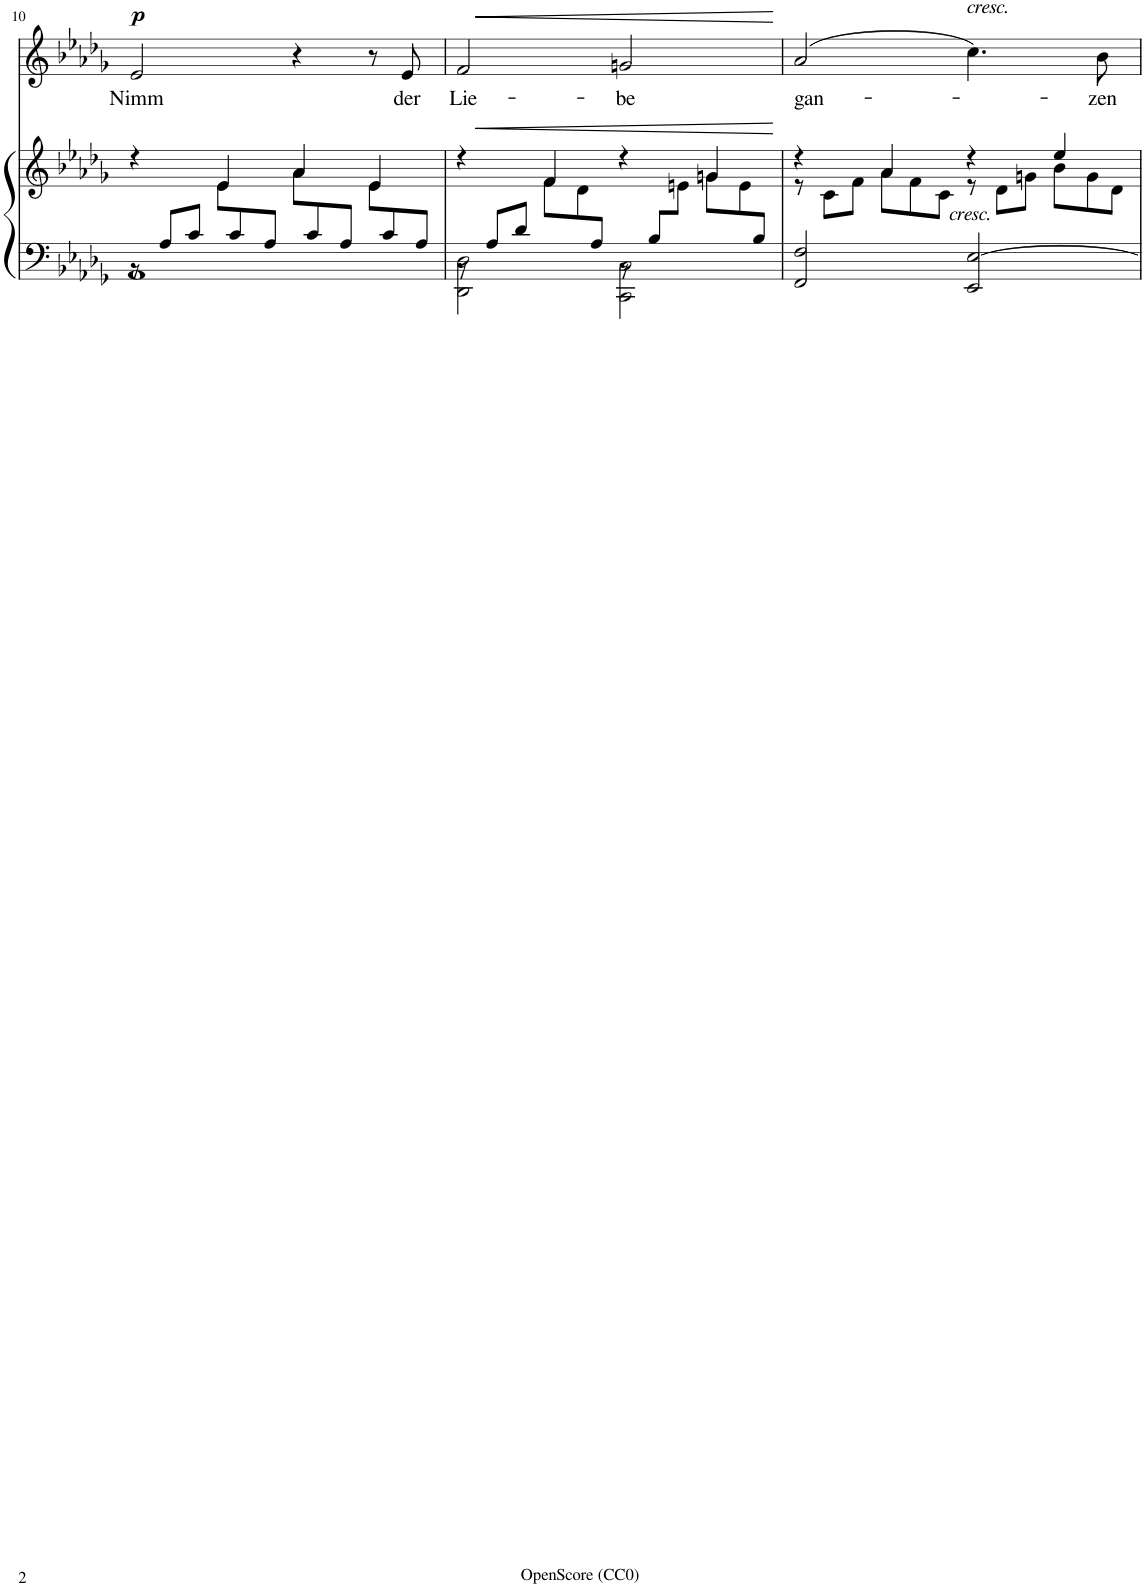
**kern	**kern	**dynam	**kern	**text	**dynam
*part2	*part2	*part2	*part1	*part1	*part1
*staff3	*staff2	*staff2/3	*staff1	*staff1	*staff1
*I"Piano	*	*	*I"Stimme Voice	*	*
*I'Pno	*	*	*	*	*
!!LO:PB:g=z
*clefF4	*clefG2	*	*clefG2	*	*
*k[b-e-a-d-g-]	*k[b-e-a-d-g-]	*	*k[b-e-a-d-g-]	*	*
*M4/4	*M4/4	*	*M4/4	*	*
*met(c)	*met(c)	*	*met(c)	*	*
=10	=10	=10	=10	=10	=10
*^	*^	*	*	*	*
*	*	*	*Xtuplet	*	*	*	*
!	!	!	!	!	!	!LO:LY:b	!LO:DY:a
12ryy	1AA-	4r	12r	.	2e-/	Nimm	p
12A-/L	.	.	6ryy	.	.	.	.
12c/J	.	.	.	.	.	.	.
12ryy	.	4e-/	12e-\L	.	.	.	.
12c/	.	.	6ryy	.	.	.	.
12A-/J	.	.	.	.	.	.	.
12ryy	.	4a-/	12a-\L	.	4r	.	.
12c/	.	.	6ryy	.	.	.	.
12A-/J	.	.	.	.	.	.	.
12ryy	.	4e-/	12e-\L	.	8r	.	.
12c/	.	.	6ryy	.	.	.	.
!	!	!	!	!	!	!LO:LY:b	!
.	.	.	.	.	8e-/	der	.
12A-/J	.	.	.	.	.	.	.
=11	=11	=11	=11	=11	=11	=11	=11
!	!	!	!	!LO:HP:b	!	!LO:LY:b	!LO:HP:b
12ryy	2DD-\ 2D-\	4r	12r	<	2f/	Lie-	<
12A-/L	.	.	6ryy	.	.	.	.
12d-/J	.	.	.	.	.	.	.
6ryy	.	4f/	12f\L	.	.	.	.
.	.	.	12d-\	.	.	.	.
12A-/J	.	.	12ryy	.	.	.	.
!	!	!	!	!	!	!LO:LY:b	!
12ryy	2CC\ 2C\	4r	12r	.	2gn/	-be	.
12B-/L	.	.	12ryy	.	.	.	.
4ryy	.	.	12en\J	.	.	.	.
.	.	4gn/	12g\L	.	.	.	.
.	.	.	12e\	.	.	.	.
12B-/J	.	.	12ryy	.	.	.	.
*v	*v	*	*	*	*	*	*
*	*v	*v	*	*	*	*
.	.	[	.	.	[
=12	=12	=12	=12	=12	=12
*	*^	*	*	*	*
!	!	!	!	!	!LO:LY:b	!
2FF/ 2F/	4r	12r	.	(2a-/	gan-	.
.	.	12c\L	.	.	.	.
.	.	12f\J	.	.	.	.
.	4a-/	12a-\L	.	.	.	.
.	.	12f\	.	.	.	.
.	.	12c\J	.	.	.	.
!	!	!	!	!LO:TX:a:i:t=cresc.	!	!
!	!LO:TX:b:i:t=cresc.	!	!	!	!	!
2EE-/ [2E-/	4r	12r	.	4.cc\)	.	.
.	.	12d-\L	.	.	.	.
.	.	12gn\J	.	.	.	.
.	4ee-/	12b-\L	.	.	.	.
.	.	12g\	.	.	.	.
!	!	!	!	!	!LO:LY:b	!
.	.	.	.	8b-\	-zen	.
.	.	12d-\J	.	.	.	.
*	*v	*v	*	*	*	*
=	=	=	=	=	=
*-	*-	*-	*-	*-	*-
